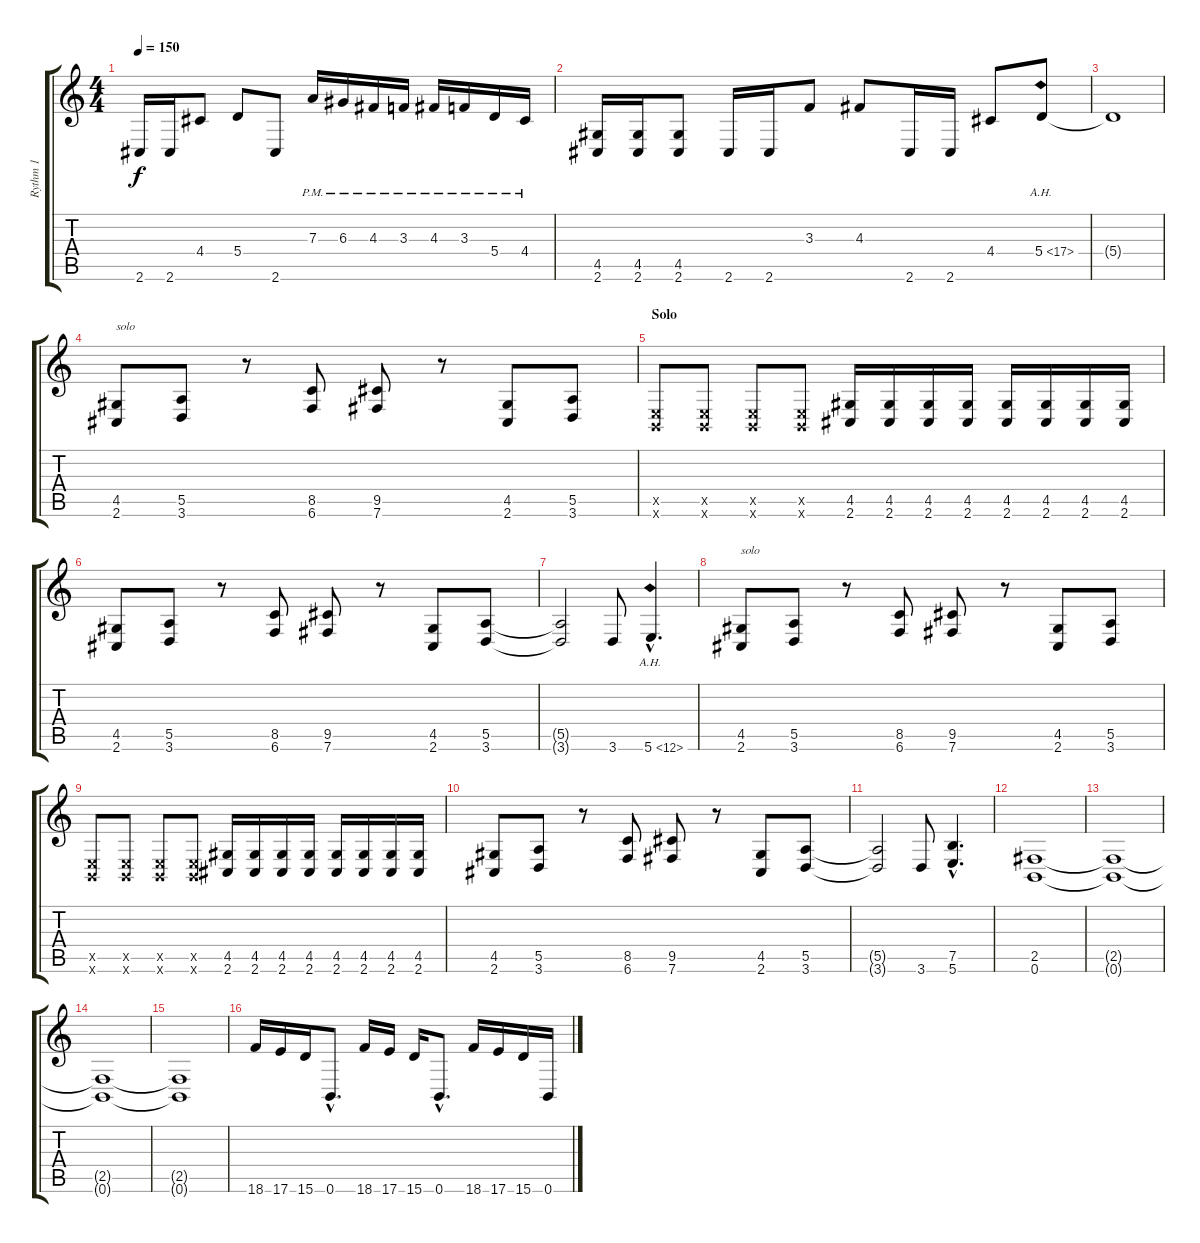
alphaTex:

\track ("Rythm 1" "Rythm 1") {instrument distortionguitar}
\staff {score tabs}
\tuning (B3 Gb3 D3 A2 E2 B1) {hide}
\ts (4 4)
\tempo 150
\clef g2
\ks c
2.6.16{dy f} 2.6.16 4.4.8 5.4.8 2.6.8 7.3{pm}.16 6.3{pm}.16 4.3{pm}.16 3.3{pm}.16 4.3{pm}.16 3.3{pm}.16 5.4{pm}.16 4.4{pm}.16 |
(4.5 2.6).16 (4.5 2.6).16 (4.5 2.6).8 2.6.16 2.6.16 3.3.8 4.3.8 2.6.16 2.6.16 4.4.8 5.4{ah 12}.8 |
5.4{t}.1 |
(4.5 2.6).8{txt "solo"} (5.5 3.6).8 r.8 (8.5 6.6).8 (9.5 7.6).8 r.8 (4.5 2.6).8 (5.5 3.6).8 |
\section ("" "Solo")
(0.5{x} 0.6{x}).8 (0.5{x} 0.6{x}).8 (0.5{x} 0.6{x}).8 (0.5{x} 0.6{x}).8 (4.5 2.6).16 (4.5 2.6).16 (4.5 2.6).16 (4.5 2.6).16 (4.5 2.6).16 (4.5 2.6).16 (4.5 2.6).16 (4.5 2.6).16 |
(4.5 2.6).8{txt " "} (5.5 3.6).8 r.8 (8.5 6.6).8 (9.5 7.6).8 r.8 (4.5 2.6).8 (5.5 3.6).8 |
(5.5{t} 3.6{t}).2 3.6.8 5.6{ah 7 hac}.4{d} |
(4.5 2.6).8{txt "solo"} (5.5 3.6).8 r.8 (8.5 6.6).8 (9.5 7.6).8 r.8 (4.5 2.6).8 (5.5 3.6).8 |
(0.5{x} 0.6{x}).8 (0.5{x} 0.6{x}).8 (0.5{x} 0.6{x}).8 (0.5{x} 0.6{x}).8 (4.5 2.6).16 (4.5 2.6).16 (4.5 2.6).16 (4.5 2.6).16 (4.5 2.6).16 (4.5 2.6).16 (4.5 2.6).16 (4.5 2.6).16 |
(4.5 2.6).8{txt " "} (5.5 3.6).8 r.8 (8.5 6.6).8 (9.5 7.6).8 r.8 (4.5 2.6).8 (5.5 3.6).8 |
(5.5{t} 3.6{t}).2 3.6.8 (7.5{hac} 5.6{hac}).4{d} |
(2.5 0.6).1 |
(2.5{t} 0.6{t}).1 |
(2.5{t} 0.6{t}).1 |
(2.5{t} 0.6{t}).1 |
18.6.16 17.6.16 15.6.16 0.6{hac}.8{d} 18.6.16 17.6.16 15.6.16 0.6{hac}.8{d} 18.6.16 17.6.16 15.6.16 0.6.16
